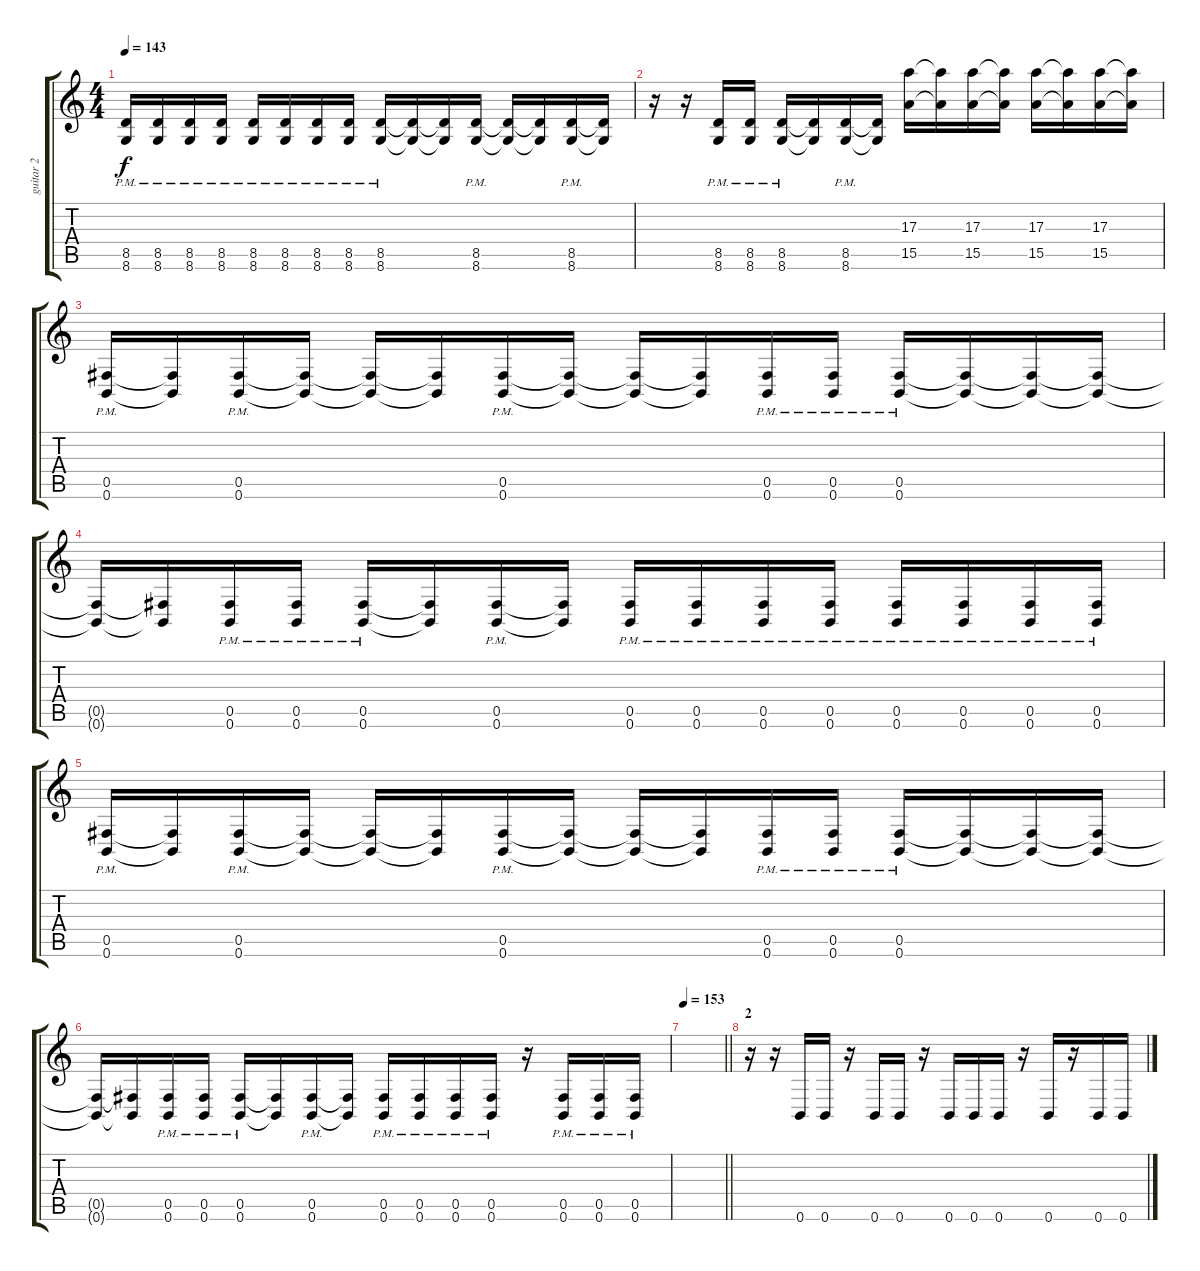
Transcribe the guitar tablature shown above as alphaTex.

\track ("guitar 2" "guitar 2") {instrument distortionguitar}
\staff {score tabs}
\tuning (Db4 Ab3 E3 B2 Gb2 B1) {hide}
\ts (4 4)
\tempo 143
\clef g2
\ks c
(8.5 8.6{pm}).16{dy f} (8.5 8.6{pm}).16 (8.5 8.6{pm}).16 (8.5 8.6{pm}).16 (8.5 8.6{pm}).16 (8.5 8.6{pm}).16 (8.5 8.6{pm}).16 (8.5 8.6{pm}).16 (8.5 8.6{pm}).16 (8.5{t} 8.6{t}).16 (8.5{t} 8.6{t}).16 (8.5 8.6{pm}).16 (8.5{t} 8.6{t}).16 (8.5{t} 8.6{t}).16 (8.5 8.6{pm}).16 (8.5{t} 8.6{t}).16 |
r.16 r.16 (8.5 8.6{pm}).16 (8.5 8.6{pm}).16 (8.5 8.6{pm}).16 (8.5{t} 8.6{t}).16 (8.5 8.6{pm}).16 (8.5{t} 8.6{t}).16 (17.3 15.5).16 (17.3{t} 15.5{t}).16 (17.3 15.5).16 (17.3{t} 15.5{t}).16 (17.3 15.5).16 (17.3{t} 15.5{t}).16 (17.3 15.5).16 (17.3{t} 15.5{t}).16 |
(0.5 0.6{pm}).16 (0.5{t} 0.6{t}).16 (0.5 0.6{pm}).16 (0.5{t} 0.6{t}).16 (0.5{t} 0.6{t}).16 (0.5{t} 0.6{t}).16 (0.5 0.6{pm}).16 (0.5{t} 0.6{t}).16 (0.5{t} 0.6{t}).16 (0.5{t} 0.6{t}).16 (0.5 0.6{pm}).16 (0.5 0.6{pm}).16 (0.5 0.6{pm}).16 (0.5{t} 0.6{t}).16 (0.5{t} 0.6{t}).16 (0.5{t} 0.6{t}).16 |
(0.5{t} 0.6{t}).16 (0.5{t} 0.6{t}).16 (0.5 0.6{pm}).16 (0.5 0.6{pm}).16 (0.5 0.6{pm}).16 (0.5{t} 0.6{t}).16 (0.5 0.6{pm}).16 (0.5{t} 0.6{t}).16 (0.5 0.6{pm}).16 (0.5 0.6{pm}).16 (0.5 0.6{pm}).16 (0.5 0.6{pm}).16 (0.5 0.6{pm}).16 (0.5 0.6{pm}).16 (0.5 0.6{pm}).16 (0.5 0.6{pm}).16 |
(0.5 0.6{pm}).16 (0.5{t} 0.6{t}).16 (0.5 0.6{pm}).16 (0.5{t} 0.6{t}).16 (0.5{t} 0.6{t}).16 (0.5{t} 0.6{t}).16 (0.5 0.6{pm}).16 (0.5{t} 0.6{t}).16 (0.5{t} 0.6{t}).16 (0.5{t} 0.6{t}).16 (0.5 0.6{pm}).16 (0.5 0.6{pm}).16 (0.5 0.6{pm}).16 (0.5{t} 0.6{t}).16 (0.5{t} 0.6{t}).16 (0.5{t} 0.6{t}).16 |
(0.5{t} 0.6{t}).16 (0.5{t} 0.6{t}).16 (0.5 0.6{pm}).16 (0.5 0.6{pm}).16 (0.5 0.6{pm}).16 (0.5{t} 0.6{t}).16 (0.5 0.6{pm}).16 (0.5{t} 0.6{t}).16 (0.5 0.6{pm}).16 (0.5 0.6{pm}).16 (0.5 0.6{pm}).16 (0.5 0.6{pm}).16 r.16 (0.5 0.6{pm}).16 (0.5 0.6{pm}).16 (0.5 0.6{pm}).16 |
\tempo 153
\barLineRight lightlight
|
\section ("" "2")
r.16 r.16 0.6.16 0.6.16 r.16 0.6.16 0.6.16 r.16 0.6.16 0.6.16 0.6.16 r.16 0.6.16 r.16 0.6.16 0.6.16
